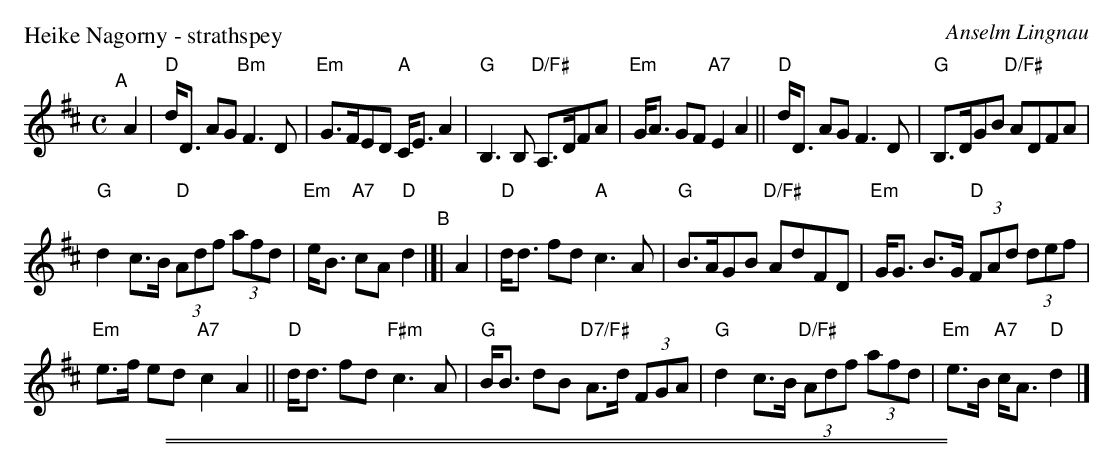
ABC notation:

X:1
P: Heike Nagorny - strathspey
C: Anselm Lingnau
M: C
L: 1/8
K: D
"^A"[|]\
A2 | "D"d<D AG "Bm"F3D | "Em"G>FED "A"C<EA2 | "G"B,3B, "D/F#"A,>DFA | "Em"G<A GF "A7"E2A2 || "D"d<D AG F3D | "G"B,>DGB "D/F#"ADFA |
"G"d2c>B "D"(3Adf (3afd | "Em"e<B "A7"cA "D"d2 "^B"|]| A2 | "D"d<d fd "A"c3A | "G"B>AGB "D/F#"AdFD | "Em"G<G B>G "D"(3FAd (3def |
"Em"e>f ed "A7"c2A2 || "D"d<d fd "F#m"c3A | "G"B<B dB "D7/F#"A>d (3FGA | "G"d2 c>B "D/F#"(3Adf (3afd | "Em"e>B "A7"c<A "D"d2 |]
